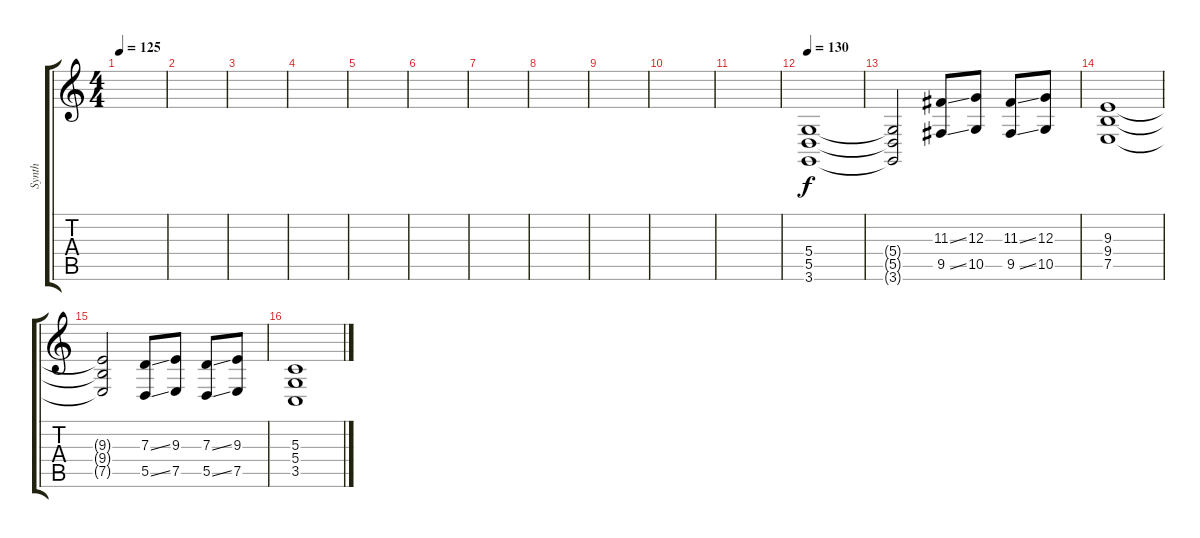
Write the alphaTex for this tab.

\track ("Synth" "Synth") {instrument stringensemble2}
\staff {score tabs}
\tuning (E4 B3 G3 D3 A2 E2) {hide}
\ts (4 4)
\tempo 125
\clef g2
\ks c
|
|
|
|
|
|
|
|
|
|
|
\tempo 130
(5.4 5.5 3.6).1 |
(5.4{t} 5.5{t} 3.6{t}).2 (11.3{ss} 9.5{ss}).8 (12.3 10.5).8 (11.3{ss} 9.5{ss}).8 (12.3 10.5).8 |
(9.3 9.4 7.5).1 |
(9.3{t} 9.4{t} 7.5{t}).2 (7.3{ss} 5.5{ss}).8 (9.3 7.5).8 (7.3{ss} 5.5{ss}).8 (9.3 7.5).8 |
(5.3 5.4 3.5).1
